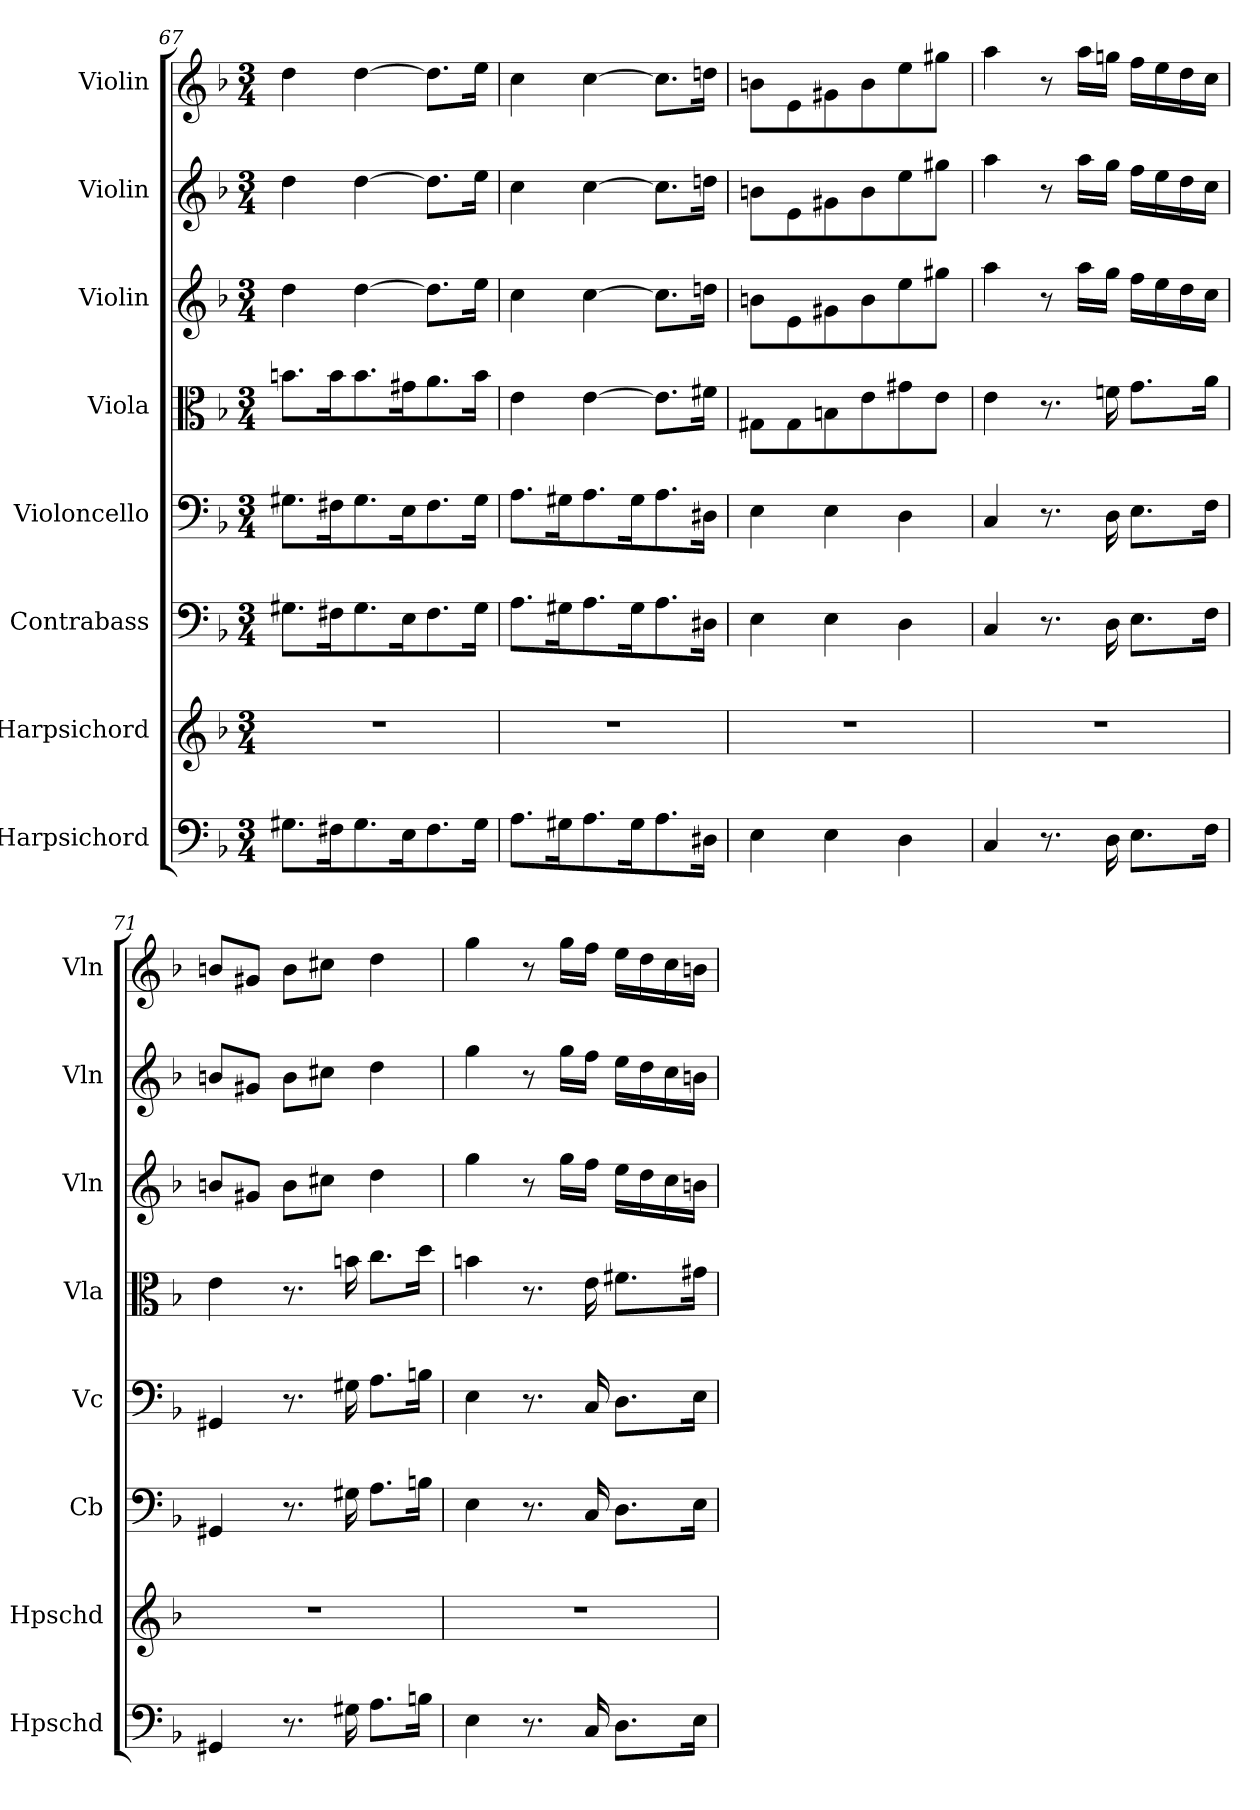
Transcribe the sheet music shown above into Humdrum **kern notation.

**kern	**kern	**kern	**kern	**kern	**kern	**kern	**kern
*part8	*part7	*part6	*part5	*part4	*part3	*part2	*part1
*staff8	*staff7	*staff6	*staff5	*staff4	*staff3	*staff2	*staff1
*I"Harpsichord	*I"Harpsichord	*I"Contrabass	*I"Violoncello	*I"Viola	*I"Violin	*I"Violin	*I"Violin
*I'Hpschd	*I'Hpschd	*I'Cb	*I'Vc	*I'Vla	*I'Vln	*I'Vln	*I'Vln
*clefF4	*clefG2	*clefF4	*clefF4	*clefC3	*clefG2	*clefG2	*clefG2
*k[b-]	*k[b-]	*k[b-]	*k[b-]	*k[b-]	*k[b-]	*k[b-]	*k[b-]
*M3/4	*M3/4	*M3/4	*M3/4	*M3/4	*M3/4	*M3/4	*M3/4
=67	=67	=67	=67	=67	=67	=67	=67
8.G#X\L	2.r	8.G#X\L	8.G#X\L	8.bn\L	4dd\	4dd\	4dd\
16F#X\K	.	16F#X\K	16F#X\K	16b\K	.	.	.
8.G#\	.	8.G#\	8.G#\	8.b\	[4dd\	[4dd\	[4dd\
16E\K	.	16E\K	16E\K	16g#X\K	.	.	.
8.F#\	.	8.F#\	8.F#\	8.a\	8.dd\L]	8.dd\L]	8.dd\L]
16G#\Jk	.	16G#\Jk	16G#\Jk	16b\Jk	16ee\Jk	16ee\Jk	16ee\Jk
=68	=68	=68	=68	=68	=68	=68	=68
8.A\L	2.r	8.A\L	8.A\L	4e\	4cc\	4cc\	4cc\
16G#X\K	.	16G#X\K	16G#X\K	.	.	.	.
8.A\	.	8.A\	8.A\	[4e\	[4cc\	[4cc\	[4cc\
16G#\K	.	16G#\K	16G#\K	.	.	.	.
8.A\	.	8.A\	8.A\	8.e\L]	8.cc\L]	8.cc\L]	8.cc\L]
16D#X\Jk	.	16D#X\Jk	16D#X\Jk	16f#X\Jk	16ddn\Jk	16ddn\Jk	16ddn\Jk
=69	=69	=69	=69	=69	=69	=69	=69
4E\	2.r	4E\	4E\	8G#X\L	8bn\L	8bn\L	8bn\L
.	.	.	.	8G#\	8e\	8e\	8e\
4E\	.	4E\	4E\	8Bn\	8g#X\	8g#X\	8g#X\
.	.	.	.	8e\	8b\	8b\	8b\
4D\	.	4D\	4D\	8g#X\	8ee\	8ee\	8ee\
.	.	.	.	8e\J	8gg#X\J	8gg#X\J	8gg#X\J
=70	=70	=70	=70	=70	=70	=70	=70
4C/	2.r	4C/	4C/	4e\	4aa\	4aa\	4aa\
8.r	.	8.r	8.r	8.r	8r	8r	8r
.	.	.	.	.	16aa\LL	16aa\LL	16aa\LL
16D\	.	16D\	16D\	16fn\	16gg\JJ	16gg\JJ	16ggn\JJ
8.E\L	.	8.E\L	8.E\L	8.g\L	16ff\LL	16ff\LL	16ff\LL
.	.	.	.	.	16ee\	16ee\	16ee\
.	.	.	.	.	16dd\	16dd\	16dd\
16F\Jk	.	16F\Jk	16F\Jk	16a\Jk	16cc\JJ	16cc\JJ	16cc\JJ
=71	=71	=71	=71	=71	=71	=71	=71
4GG#X/	2.r	4GG#X/	4GG#X/	4e\	8bn/L	8bn/L	8bn/L
.	.	.	.	.	8g#X/J	8g#X/J	8g#X/J
8.r	.	8.r	8.r	8.r	8b\L	8b\L	8b\L
.	.	.	.	.	8cc#X\J	8cc#X\J	8cc#X\J
16G#X\	.	16G#X\	16G#X\	16bn\	.	.	.
8.A\L	.	8.A\L	8.A\L	8.cc\L	4dd\	4dd\	4dd\
16Bn\Jk	.	16Bn\Jk	16Bn\Jk	16dd\Jk	.	.	.
=72	=72	=72	=72	=72	=72	=72	=72
4E\	2.r	4E\	4E\	4bn\	4gg\	4gg\	4gg\
8.r	.	8.r	8.r	8.r	8r	8r	8r
.	.	.	.	.	16gg\LL	16gg\LL	16gg\LL
16C/	.	16C/	16C/	16e\	16ff\JJ	16ff\JJ	16ff\JJ
8.D\L	.	8.D\L	8.D\L	8.f#X\L	16ee\LL	16ee\LL	16ee\LL
.	.	.	.	.	16dd\	16dd\	16dd\
.	.	.	.	.	16cc\	16cc\	16cc\
16E\Jk	.	16E\Jk	16E\Jk	16g#X\Jk	16bn\JJ	16bn\JJ	16bn\JJ
=	=	=	=	=	=	=	=
*-	*-	*-	*-	*-	*-	*-	*-
